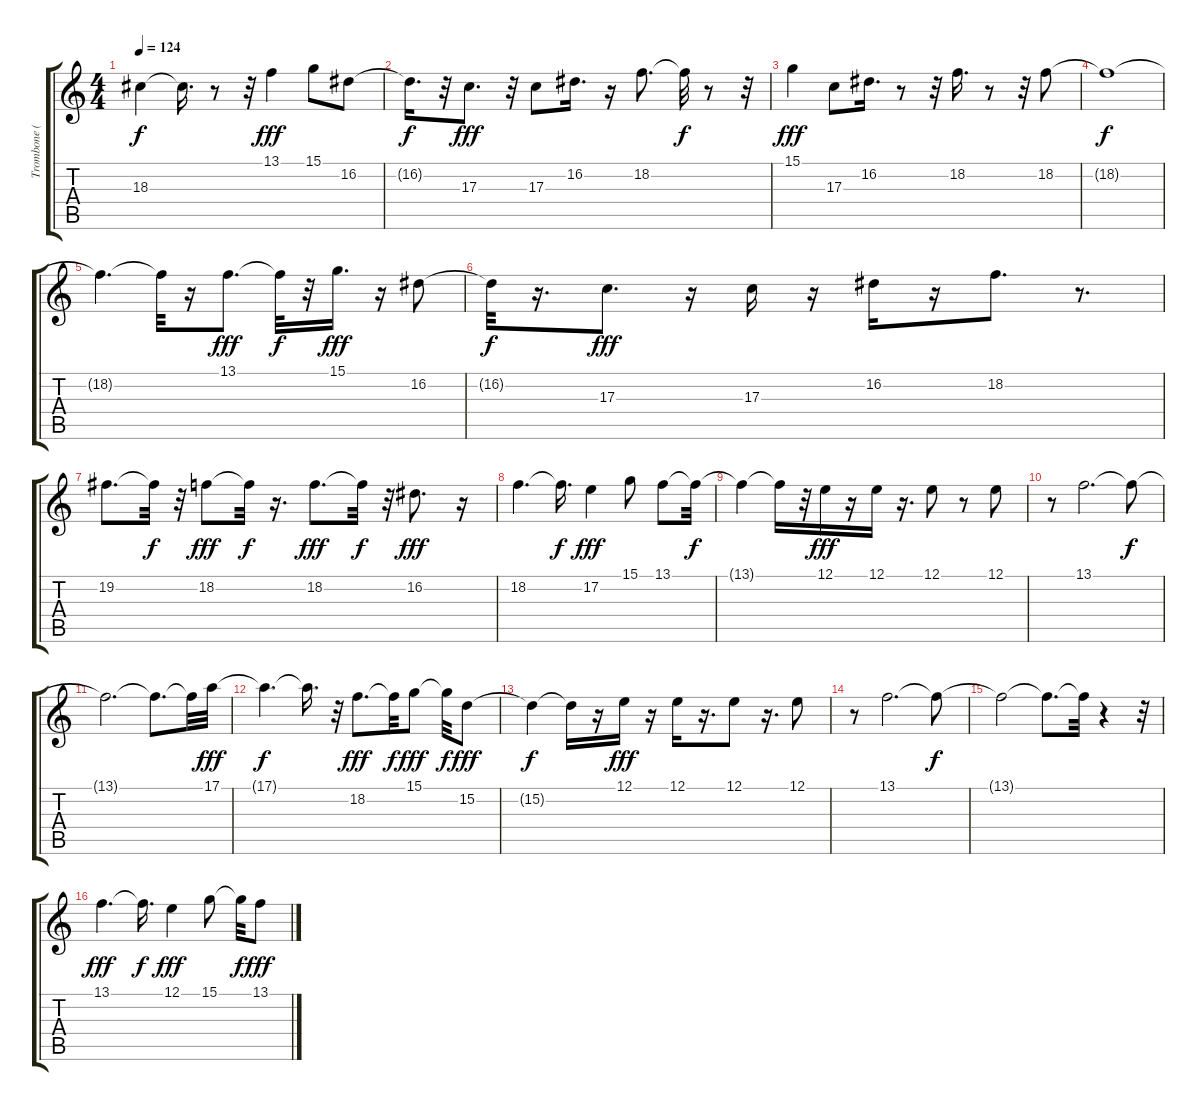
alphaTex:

\track ("Trombone (Melody)" "Trombone (") {instrument trombone}
\staff {score tabs}
\tuning (E4 B3 G3 D3 A2 E2) {hide}
\ts (4 4)
\tempo 124
\clef g2
\ks c
18.3{t}.4{dy f} 18.3{t}.16{d} r.8 r.32 13.1.4{dy fff} 15.1.8 16.2.8 |
16.2{t}.16{d dy f} r.32 17.3.8{d dy fff} r.32 17.3.8 16.2.16{d} r.16 18.2.8{d} 18.2{t}.32{dy f} r.8 r.32 |
15.1.4{dy fff} 17.3.8 16.2.16{d} r.8 r.32 18.2.16{d} r.8 r.32 18.2.8 |
18.2{t}.1{dy f} |
18.2{t}.4{d} 18.2{t}.32 r.16 13.1.8{d dy fff} 13.1{t}.32{dy f} r.32 15.1.16{d dy fff} r.16 16.2.8 |
16.2{t}.32{dy f} r.16{d} 17.3.8{d dy fff} r.16 17.3.16 r.16 16.2.16 r.16 18.2.8{d} r.8{d} |
19.2.8{d} 19.2{t}.32{dy f} r.32 18.2.8{dy fff} 18.2{t}.32{dy f} r.16{d} 18.2.8{d dy fff} 18.2{t}.32{dy f} r.32 16.2.8{d dy fff} r.16 |
18.2.4{d} 18.2{t}.16{d dy f} 17.2.4{dy fff} 15.1.8 13.1.8 13.1{t}.32{dy f} |
13.1{t}.4 13.1{t}.16 r.32 12.1.16{dy fff} r.16 12.1.16 r.16{d} 12.1.8 r.8 12.1.8 |
r.8 13.1.2{d} 13.1{t}.8{dy f} |
13.1{t}.2{d} 13.1{t}.8{d} 13.1{t}.32 17.1.32{dy fff} |
17.1{t}.4{d dy f} 17.1{t}.16{d} r.32 18.2.8{d dy fff} 18.2{t}.32{dy f} 15.1.8{dy fff} 15.1{t}.32{dy f} 15.2.8{dy fff} |
15.2{t}.4{dy f} 15.2{t}.16 r.16 12.1.16{dy fff} r.16 12.1.16 r.16{d} 12.1.8 r.16{d} 12.1.8 |
r.8 13.1.2{d} 13.1{t}.8{dy f} |
13.1{t}.2 13.1{t}.8{d} 13.1{t}.32 r.4 r.32 |
13.1.4{d dy fff} 13.1{t}.16{d dy f} 12.1.4{dy fff} 15.1.8 15.1{t}.32{dy f} 13.1.8{dy fff}
